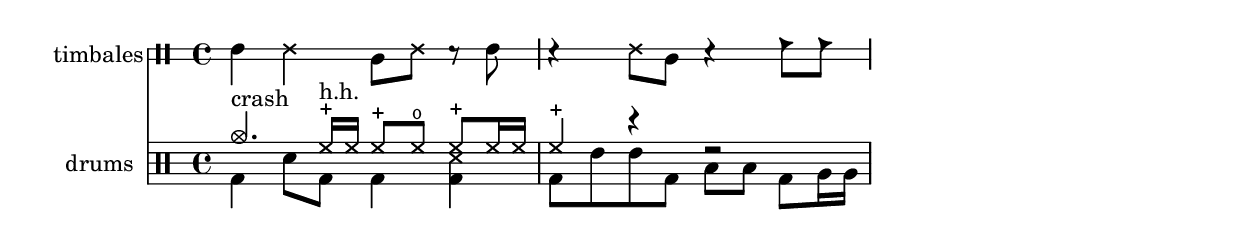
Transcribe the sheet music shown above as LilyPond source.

%% Do not edit this file; it is automatically
%% generated from LSR http://lsr.dsi.unimi.it
%% This file is in the public domain.
\version "2.13.16"

\header {
  lsrtags = "rhythms, percussion"

%% Translation of GIT committish: 00ef2ac3dd16e21c9ffdffaa4d6d043a3f1a76e6
  texidoces = "
Mediante la utilización de las potentes herramientas preconfiguradas
como la función @code{\\drummode} y el contexto @code{DrumStaff}, la
introducción de partes para percusión es muy fácil: las percusiones se
sitúan en sus propias posiciones de pentagrama (con una clave
especial) y tienen las cabezas correspondientes al instrumento.  Es
posible añadir un símbolo adicional a la percusión o reducir el número
de líneas.

"
  doctitlees = "Escritura de partes de percusión"


%% Translation of GIT committish: 499a511d4166feaada31114e097f86b5e0c56421
  texidocfr = "
Grâce à la puissance des outils préconfigurés tels que la fonction
@code{\\drummode} et le contexte @code{DrumStaff}, la saisie de
parties pour percussions est extrêmement simplifiée : chaque composant
d'une batterie trouve sa place sur une portée dédiée (avec une clef
spécifique) et les têtes de note sont spécifiques à chaque élément.
Il est également possible d'affecter un symbole particulier à chaque
élément, tout comme de restreindre le nombre de lignes de la portée.

"

  doctitlefr = "Ajout de parties de batterie"


  texidoc = "
Using the powerful pre-configured tools such as the @code{\\drummode}
function and the @code{DrumStaff} context, inputting drum parts is
quite easy: drums are placed at their own staff positions (with a
special clef symbol) and have note heads according to the drum.
Attaching an extra symbol to the drum or restricting the number of
lines is possible.

"
  doctitle = "Adding drum parts"
} % begin verbatim

drh = \drummode { cymc4.^"crash" hhc16^"h.h." hh hhc8 hho hhc8 hh16 hh hhc4 r4 r2 }
drl = \drummode { bd4 sn8 bd bd4 << bd ss >>  bd8 tommh tommh bd toml toml bd tomfh16 tomfh }
timb = \drummode { timh4 ssh timl8 ssh r timh r4 ssh8 timl r4 cb8 cb }

\score {
  <<
    \new DrumStaff \with {
      drumStyleTable = #timbales-style
      \override StaffSymbol #'line-count = #2
      \override BarLine #'bar-size = #2
    } <<
      \set Staff.instrumentName = #"timbales"
      \timb
    >>
    \new DrumStaff <<
      \set Staff.instrumentName = #"drums"
      \new DrumVoice { \stemUp \drh }
      \new DrumVoice { \stemDown \drl }
    >>
  >>
  \layout { }
  \midi {
    \context {
      \Score
      tempoWholesPerMinute = #(ly:make-moment 120 4)
    }
  }
}

